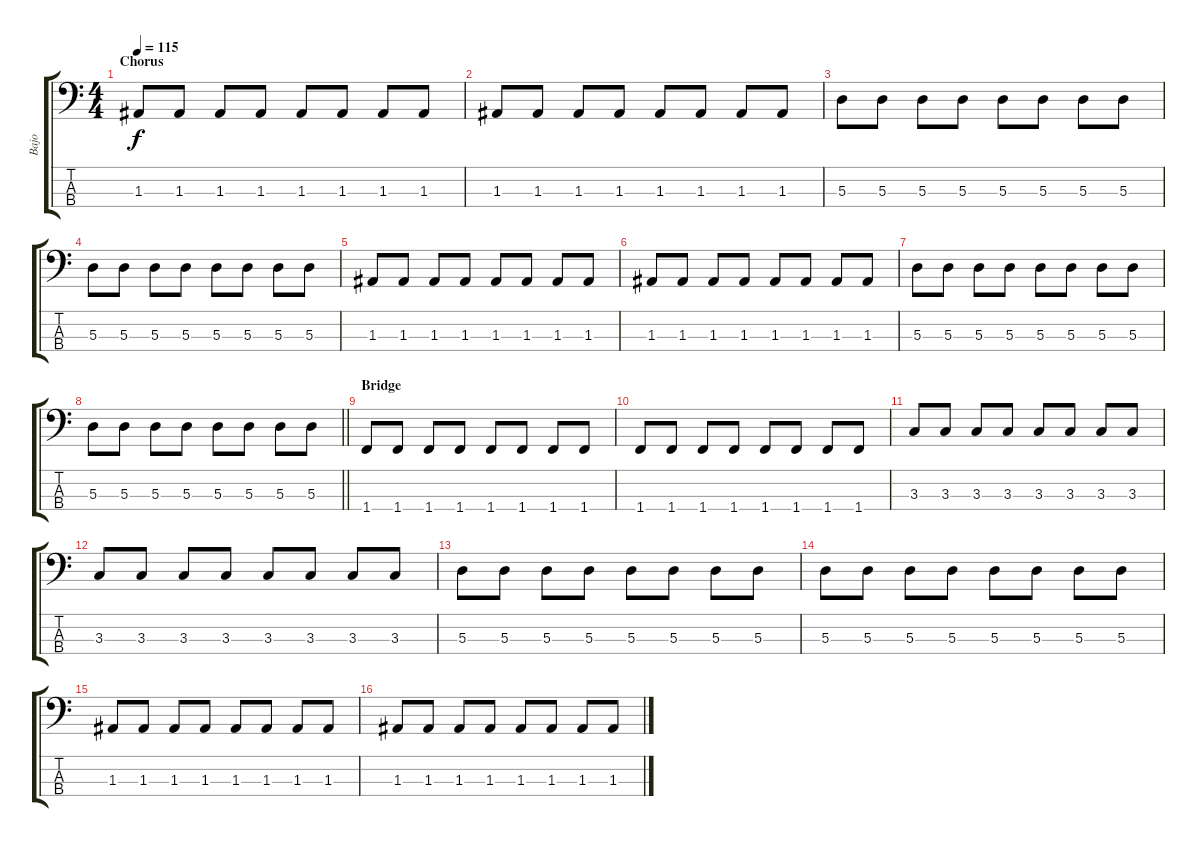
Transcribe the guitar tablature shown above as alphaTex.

\track ("Bajo" "Bajo") {instrument electricbassfinger}
\staff {score tabs}
\tuning (G2 D2 A1 E1) {hide}
\ts (4 4)
\section ("" "Chorus")
\tempo 115
\clef f4
\ks c
1.3.8{dy f} 1.3.8 1.3.8 1.3.8 1.3.8 1.3.8 1.3.8 1.3.8 |
1.3.8 1.3.8 1.3.8 1.3.8 1.3.8 1.3.8 1.3.8 1.3.8 |
5.3.8 5.3.8 5.3.8 5.3.8 5.3.8 5.3.8 5.3.8 5.3.8 |
5.3.8 5.3.8 5.3.8 5.3.8 5.3.8 5.3.8 5.3.8 5.3.8 |
1.3.8 1.3.8 1.3.8 1.3.8 1.3.8 1.3.8 1.3.8 1.3.8 |
1.3.8 1.3.8 1.3.8 1.3.8 1.3.8 1.3.8 1.3.8 1.3.8 |
5.3.8 5.3.8 5.3.8 5.3.8 5.3.8 5.3.8 5.3.8 5.3.8 |
\barLineRight lightlight
5.3.8 5.3.8 5.3.8 5.3.8 5.3.8 5.3.8 5.3.8 5.3.8 |
\section ("" "Bridge")
1.4.8 1.4.8 1.4.8 1.4.8 1.4.8 1.4.8 1.4.8 1.4.8 |
1.4.8 1.4.8 1.4.8 1.4.8 1.4.8 1.4.8 1.4.8 1.4.8 |
3.3.8 3.3.8 3.3.8 3.3.8 3.3.8 3.3.8 3.3.8 3.3.8 |
3.3.8 3.3.8 3.3.8 3.3.8 3.3.8 3.3.8 3.3.8 3.3.8 |
5.3.8 5.3.8 5.3.8 5.3.8 5.3.8 5.3.8 5.3.8 5.3.8 |
5.3.8 5.3.8 5.3.8 5.3.8 5.3.8 5.3.8 5.3.8 5.3.8 |
1.3.8 1.3.8 1.3.8 1.3.8 1.3.8 1.3.8 1.3.8 1.3.8 |
1.3.8 1.3.8 1.3.8 1.3.8 1.3.8 1.3.8 1.3.8 1.3.8
